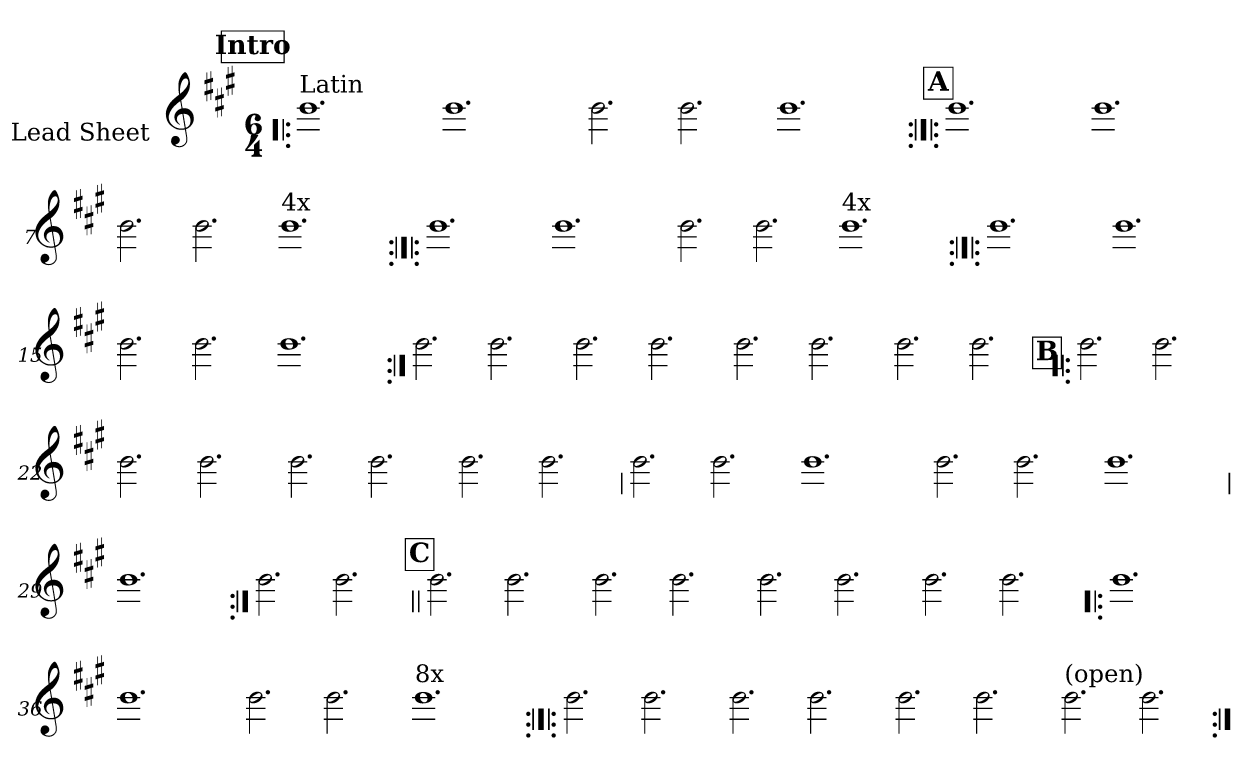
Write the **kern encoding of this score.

**kern
*part1
*staff1
*I"Lead Sheet
*stria0
*clefG2
*k[f#c#g#]
*A:
*M6/4
!!LO:REH:place=s1:a:t=Intro
=1!|:
!LO:TX:a:t=Latin
1.b
=2-
1.b
=3-
2.b
2.b
=4-
1.b
!!LO:LB:g=z
!!LO:REH:place=s1:a:t=A
=5:|!|:
1.b
=6-
1.b
=7-
2.b
2.b
=8-
!LO:TX:a:t=4x
1.b
!!LO:LB:g=z
=9:|!|:
1.b
=10-
1.b
=11-
2.b
2.b
=12-
!LO:TX:a:t=4x
1.b
!!LO:LB:g=z
=13:|!|:
1.b
=14-
1.b
=15-
2.b
2.b
=16-
1.b
!!LO:LB:g=z
=17:|!
2.b
2.b
=18-
2.b
2.b
=19-
2.b
2.b
=20-
2.b
2.b
!!LO:LB:g=z
!!LO:REH:place=s1:a:t=B
=21!|:
2.b
2.b
=22-
2.b
2.b
=23-
2.b
2.b
=24-
2.b
2.b
!!LO:LB:g=z
=25
2.b
2.b
=26-
1.b
=27-
2.b
2.b
=28-
1.b
!!LO:LB:g=z
=29
1.b
=30:|!
2.b
2.b
!!LO:LB:g=z
!!LO:REH:place=s1:a:t=C
=31||
2.b
2.b
=32-
2.b
2.b
=33-
2.b
2.b
=34-
2.b
2.b
!!LO:LB:g=z
=35!|:
1.b
=36-
1.b
=37-
2.b
2.b
=38-
!LO:TX:a:t=8x
1.b
!!LO:LB:g=z
=39:|!|:
2.b
2.b
=40-
2.b
2.b
=41-
2.b
2.b
=42-
!LO:TX:a:t=(open)
2.b
2.b
=:|!
*-
